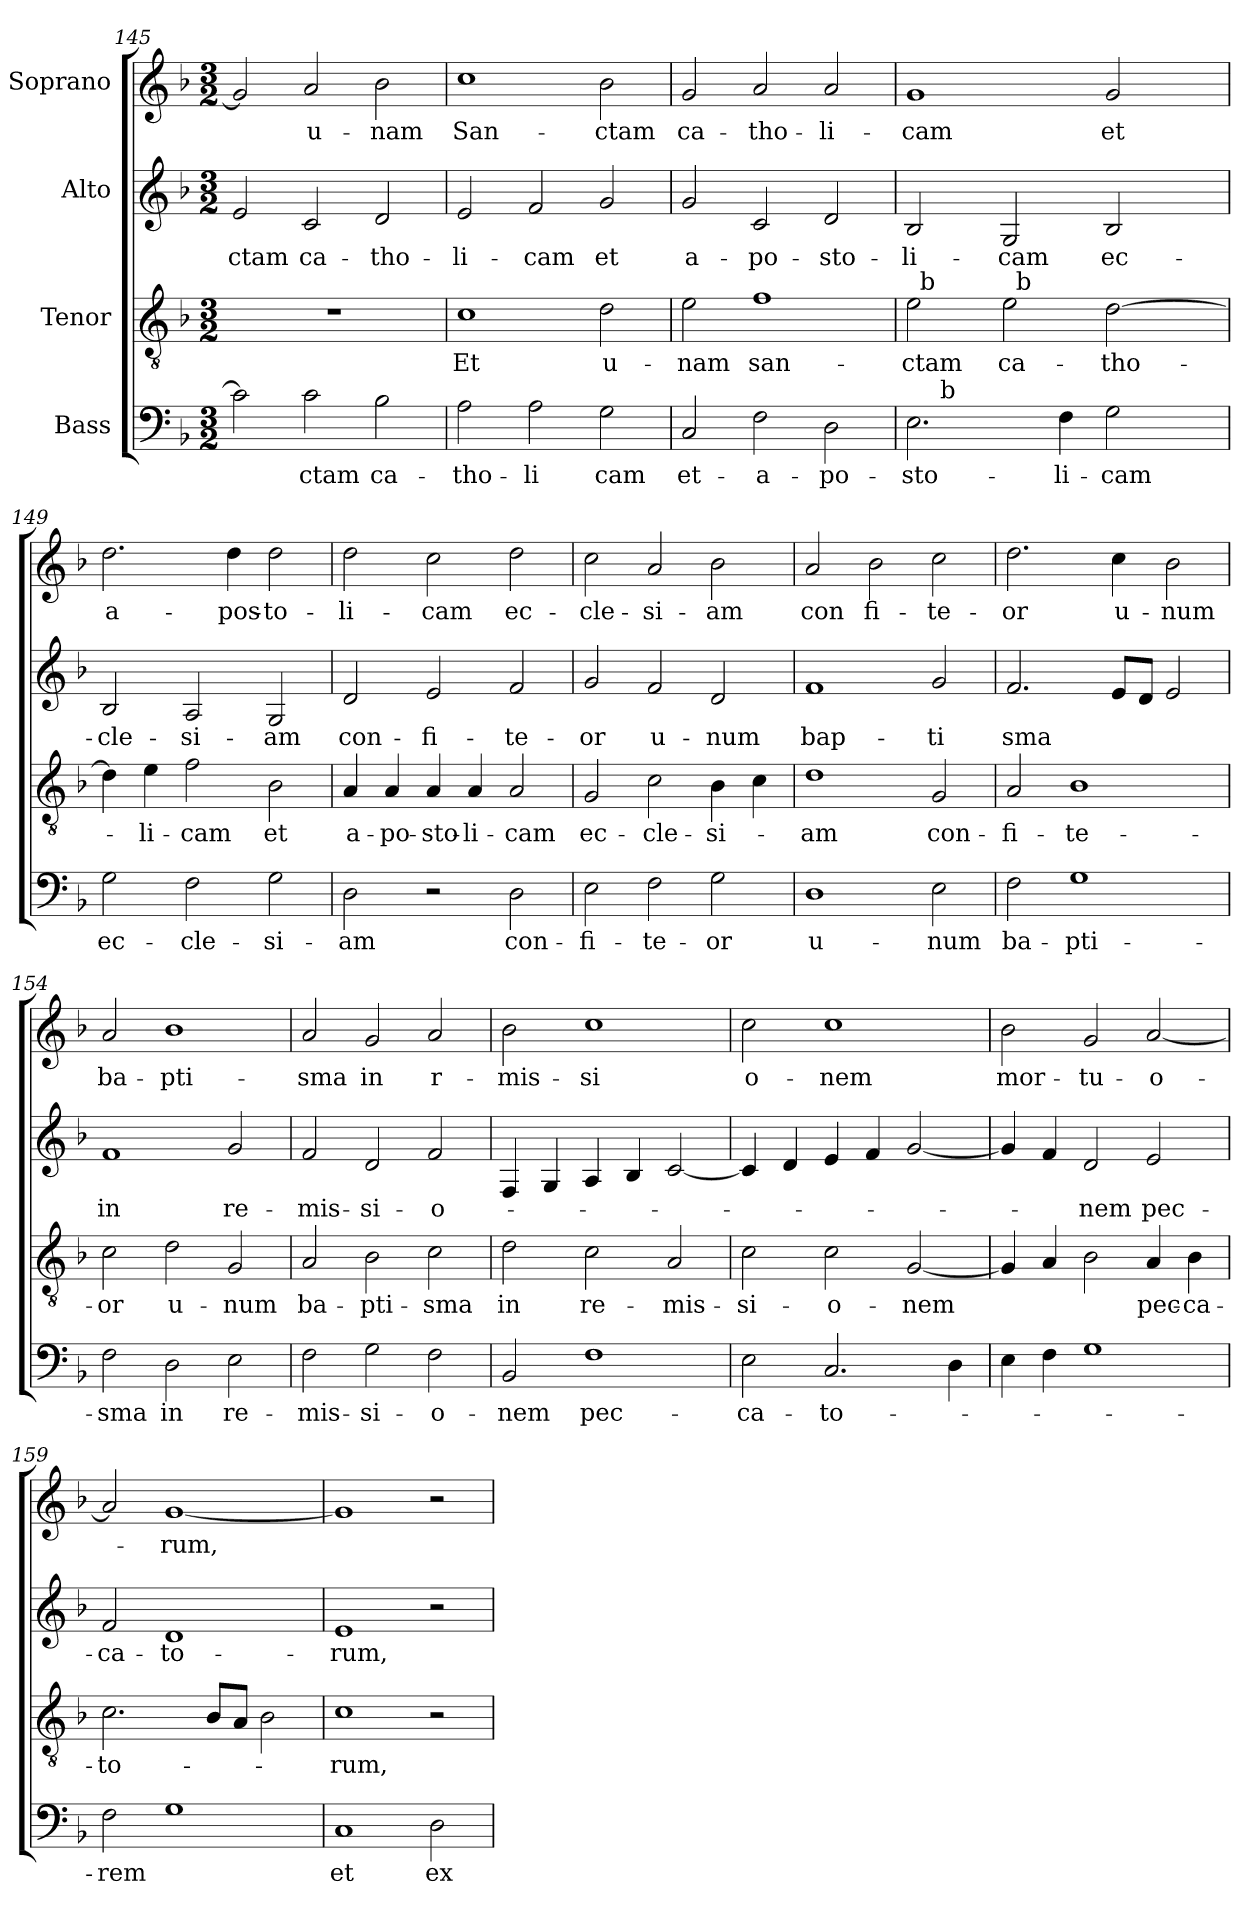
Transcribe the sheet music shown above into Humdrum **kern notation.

**kern	**text	**kern	**text	**kern	**text	**kern	**text
*part4	*part4	*part3	*part3	*part2	*part2	*part1	*part1
*staff4	*staff4	*staff3	*staff3	*staff2	*staff2	*staff1	*staff1
*I"Bass	*	*I"Tenor	*	*I"Alto	*	*I"Soprano	*
*clefF4	*	*clefGv2	*	*clefG2	*	*clefG2	*
*k[b-]	*	*k[b-]	*	*k[b-]	*	*k[b-]	*
*F:	*	*F:	*	*F:	*	*F:	*
*M3/2	*	*M3/2	*	*M3/2	*	*M3/2	*
=145	=145	=145	=145	=145	=145	=145	=145
2c\]	.	1.r	.	2e/	-ctam	2g/]	.
2c\	-ctam	.	.	2c/	ca-	2a/	-u-
2B-\	ca-	.	.	2d/	-tho-	2b-\	-nam
=146	=146	=146	=146	=146	=146	=146	=146
2A\	-tho-	1c	Et	2e/	-li-	1cc	San-
2A\	-li	.	.	2f/	-cam	.	.
2G\	cam	2d\	u-	2g/	et	2b-\	-ctam
=147	=147	=147	=147	=147	=147	=147	=147
2C/	et-	2e\	-nam	2g/	a-	2g/	ca-
2F\	-a-	1f	san-	2c/	-po-	2a/	-tho-
2D\	-po-	.	.	2d/	-sto-	2a/	-li-
=148	=148	=148	=148	=148	=148	=148	=148
*^	*	*^	*	*	*	*	*
*	*	*	*	*^	*	*	*	*	*
2.E\	16.ryy	-sto-	2e\	32ryy	2ryy	-ctam	2B-/	-li-	1g	-cam
!	!	!	!	!LO:TX:a:t=b	!	!	!	!	!	!
.	.	.	.	1ryy	.	.	.	.	.	.
!	!LO:TX:a:t=b	!	!	!	!	!	!	!	!	!
.	1ryy	.	.	.	.	.	.	.	.	.
.	.	.	2e\	.	32ryy	ca-	2G/	-cam	.	.
!	!	!	!	!	!LO:TX:a:t=b	!	!	!	!	!
.	.	.	.	.	2ryy	.	.	.	.	.
4F\	.	-li-	.	.	.	.	.	.	.	.
2G\	.	-cam	[2d\	.	.	-tho-	2B-/	ec-	2g/	et
.	.	.	.	4...ryy	4...ryy	.	.	.	.	.
.	4ryy	.	.	.	.	.	.	.	.	.
.	8ryy	.	.	.	.	.	.	.	.	.
.	32ryy	.	.	.	.	.	.	.	.	.
*v	*v	*	*	*	*	*	*	*	*	*
*	*	*v	*v	*v	*	*	*	*	*
=149	=149	=149	=149	=149	=149	=149	=149
2G\	ec-	4d\]	.	2B-/	-cle-	2.dd\	a-
.	.	4e\	-li-	.	.	.	.
2F\	-cle-	2f\	-cam	2A/	-si-	.	.
.	.	.	.	.	.	4dd\	-pos-
2G\	-si-	2B-\	et	2G/	-am	2dd\	-to-
=150	=150	=150	=150	=150	=150	=150	=150
2D\	-am	4A/	a-	2d/	con-	2dd\	-li-
.	.	4A/	-po-	.	.	.	.
2r	.	4A/	-sto-	2e/	-fi-	2cc\	-cam
.	.	4A/	-li-	.	.	.	.
2D\	con-	2A/	-cam	2f/	-te-	2dd\	ec-
!!LO:PB:g=z
=151	=151	=151	=151	=151	=151	=151	=151
2E\	-fi-	2G/	ec-	2g/	-or	2cc\	-cle-
2F\	-te-	2c\	-cle-	2f/	u-	2a/	-si-
2G\	-or	4B-\	-si-	2d/	-num	2b-\	-am
.	.	4c\	.	.	.	.	.
=152	=152	=152	=152	=152	=152	=152	=152
1D	u-	1d	-am	1f	bap-	2a/	con
.	.	.	.	.	.	2b-\	fi-
2E\	-num	2G/	con-	2g/	-ti	2cc\	-te-
=153	=153	=153	=153	=153	=153	=153	=153
2F\	ba-	2A/	-fi-	2.f/	sma	2.dd\	-or
1G	-pti-	1B-	-te-	.	.	.	.
.	.	.	.	8e/L	.	4cc\	u-
.	.	.	.	8d/J	.	.	.
.	.	.	.	2e/	.	2b-\	-num
=154	=154	=154	=154	=154	=154	=154	=154
2F\	-sma	2c\	-or	1f	in	2a/	ba-
2D\	in	2d\	u-	.	.	1b-	-pti-
2E\	re-	2G/	-num	2g/	re-	.	.
=155	=155	=155	=155	=155	=155	=155	=155
2F\	-mis-	2A/	ba-	2f/	-mis-	2a/	-sma
2G\	-si-	2B-\	-pti-	2d/	-si-	2g/	in
2F\	-o-	2c\	-sma	2f/	-o-	2a/	r-
=156	=156	=156	=156	=156	=156	=156	=156
2BB-/	-nem	2d\	in	4F/	.	2b-\	-mis-
.	.	.	.	4G/	.	.	.
1F	pec-	2c\	re-	4A/	.	1cc	-si
.	.	.	.	4B-/	.	.	.
.	.	2A/	-mis-	[2c/	.	.	.
=157	=157	=157	=157	=157	=157	=157	=157
2E\	-ca-	2c\	-si-	4c/]	.	2cc\	o-
.	.	.	.	4d/	.	.	.
2.C/	-to-	2c\	-o-	4e/	.	1cc	-nem
.	.	.	.	4f/	.	.	.
.	.	[2G/	-nem	[2g/	.	.	.
4D\	.	.	.	.	.	.	.
!!LO:LB:g=z
=158	=158	=158	=158	=158	=158	=158	=158
4E\	.	4G/]	.	4g/]	.	2b-\	mor-
4F\	.	4A/	.	4f/	.	.	.
1G	.	2B-\	.	2d/	-nem	2g/	-tu-
.	.	4A/	pec-	2e/	pec-	[2a/	-o-
.	.	4B-\	-ca-	.	.	.	.
=159	=159	=159	=159	=159	=159	=159	=159
2F\	-rem	2.c\	-to-	2f/	-ca-	2a/]	.
1G	.	.	.	1d	-to-	[1g	-rum,
.	.	8B-/L	.	.	.	.	.
.	.	8A/J	.	.	.	.	.
.	.	2B-\	.	.	.	.	.
=160	=160	=160	=160	=160	=160	=160	=160
1C	et	1c	-rum,	1e	-rum,	1g]	.
2D\	ex-	2r	.	2r	.	2r	.
=	=	=	=	=	=	=	=
*-	*-	*-	*-	*-	*-	*-	*-
